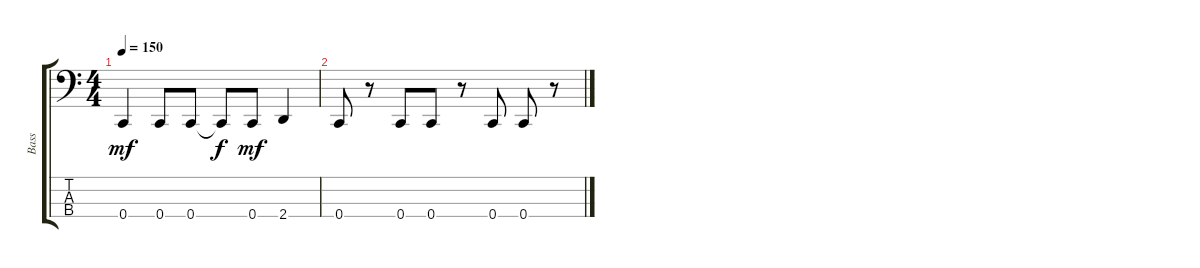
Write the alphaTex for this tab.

\track ("Bass" "Bass") {instrument electricbasspick}
\staff {score tabs}
\tuning (Eb2 Bb1 F1 C1) {hide}
\ts (4 4)
\tempo 150
\clef f4
\ks c
0.4.4{dy mf} 0.4.8 0.4.8 0.4{t}.8{dy f} 0.4.8{dy mf} 2.4.4 |
0.4.8 r.8 0.4.8 0.4.8 r.8 0.4.8 0.4.8 r.8
